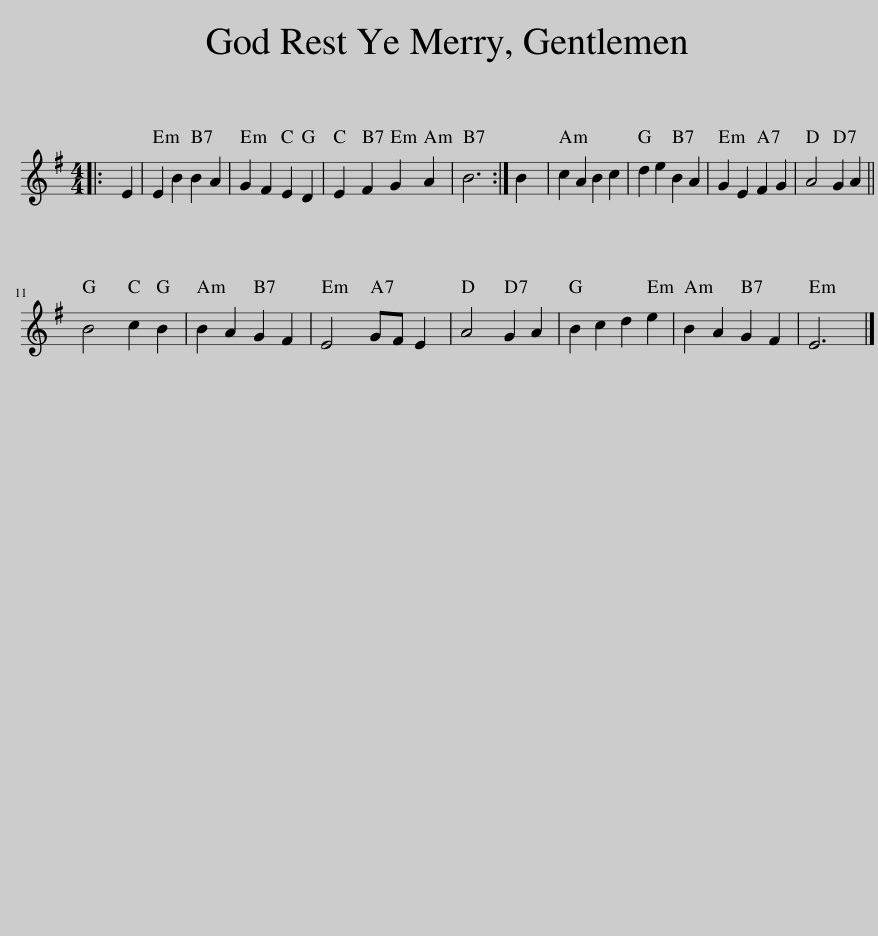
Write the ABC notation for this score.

X:1
L:1/8
M:4/4
I:linebreak $
K:Emin
V:1 treble
V:1
|: E2 | E2 B2 B2 A2 | G2 F2 E2 D2 | E2 F2 G2 A2 | B6 :| %5
 B2 | c2 A2 B2 c2 | d2 e2 B2 A2 | G2 E2 F2 G2 | A4 G2 A2 ||$ %10
 B4 c2 B2 | B2 A2 G2 F2 | E4 GF E2 | A4 G2 A2 | B2 c2 d2 e2 | %15
 B2 A2 G2 F2 | E6 |] %17
